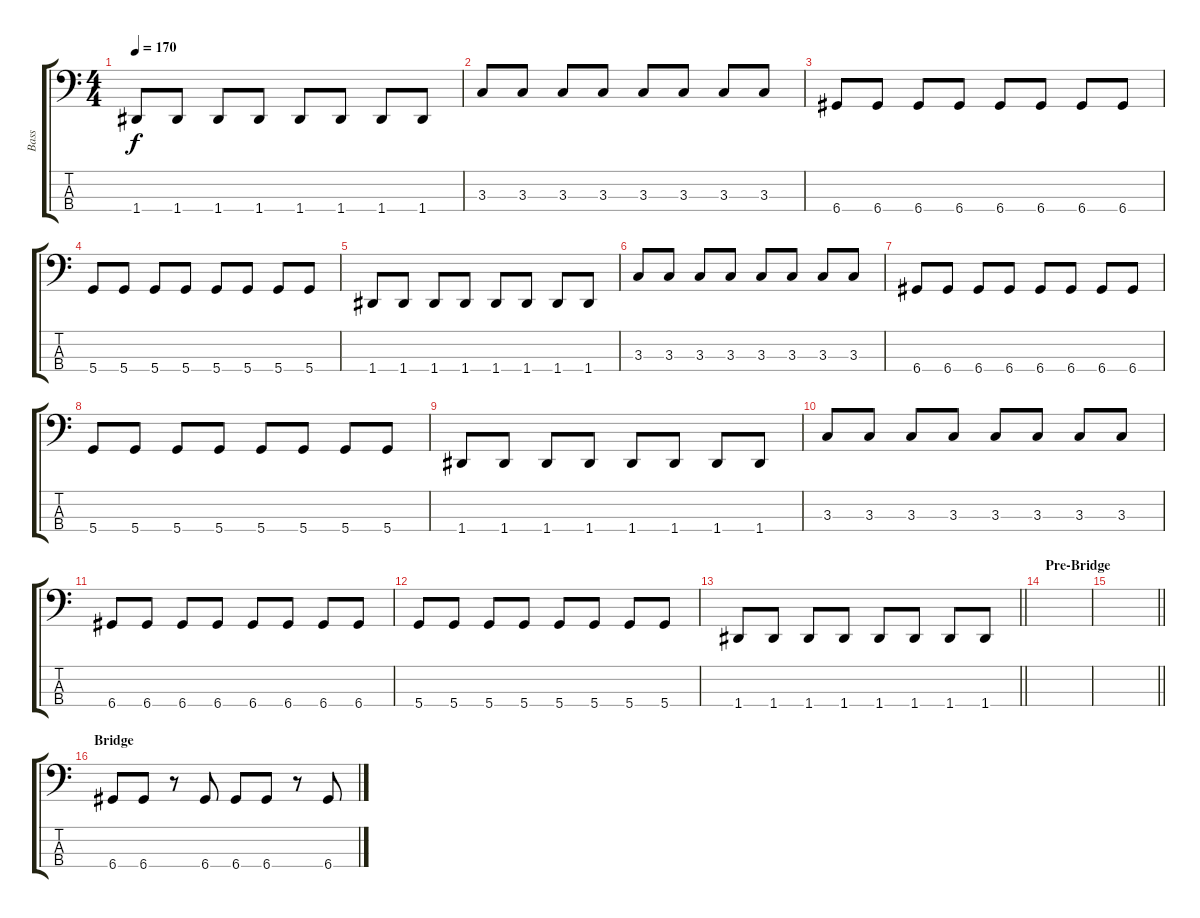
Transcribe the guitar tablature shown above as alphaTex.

\track ("Bass" "Bass") {instrument electricbassfinger}
\staff {score tabs}
\tuning (G2 D2 A1 D1) {hide}
\ts (4 4)
\tempo 170
\clef f4
\ks c
1.4.8{dy f} 1.4.8 1.4.8 1.4.8 1.4.8 1.4.8 1.4.8 1.4.8 |
3.3.8 3.3.8 3.3.8 3.3.8 3.3.8 3.3.8 3.3.8 3.3.8 |
6.4.8 6.4.8 6.4.8 6.4.8 6.4.8 6.4.8 6.4.8 6.4.8 |
5.4.8 5.4.8 5.4.8 5.4.8 5.4.8 5.4.8 5.4.8 5.4.8 |
1.4.8 1.4.8 1.4.8 1.4.8 1.4.8 1.4.8 1.4.8 1.4.8 |
3.3.8 3.3.8 3.3.8 3.3.8 3.3.8 3.3.8 3.3.8 3.3.8 |
6.4.8 6.4.8 6.4.8 6.4.8 6.4.8 6.4.8 6.4.8 6.4.8 |
5.4.8 5.4.8 5.4.8 5.4.8 5.4.8 5.4.8 5.4.8 5.4.8 |
1.4.8 1.4.8 1.4.8 1.4.8 1.4.8 1.4.8 1.4.8 1.4.8 |
3.3.8 3.3.8 3.3.8 3.3.8 3.3.8 3.3.8 3.3.8 3.3.8 |
6.4.8 6.4.8 6.4.8 6.4.8 6.4.8 6.4.8 6.4.8 6.4.8 |
5.4.8 5.4.8 5.4.8 5.4.8 5.4.8 5.4.8 5.4.8 5.4.8 |
\barLineRight lightlight
1.4.8 1.4.8 1.4.8 1.4.8 1.4.8 1.4.8 1.4.8 1.4.8 |
\section ("" "Pre-Bridge")
|
\barLineRight lightlight
|
\section ("" "Bridge")
6.4.8 6.4.8 r.8 6.4.8 6.4.8 6.4.8 r.8 6.4.8
